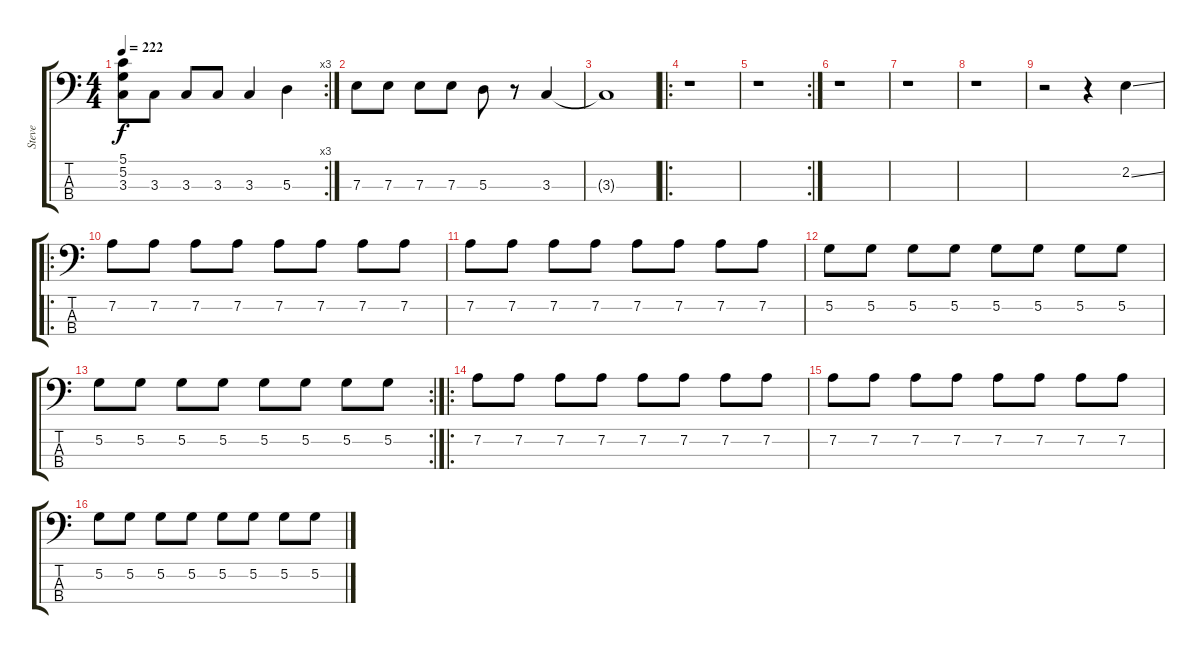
\track ("Steve" "Steve") {instrument electricbassfinger}
\staff {score tabs}
\tuning (G2 D2 A1 E1) {hide}
\rc 3
\ts (4 4)
\tempo 222
\clef f4
\ks c
(5.1{t} 5.2{t} 3.3{t}).8{dy f} 3.3.8 3.3.8 3.3.8 3.3.4 5.3.4 |
7.3.8 7.3.8 7.3.8 7.3.8 5.3.8 r.8 3.3.4 |
3.3{t}.1 |
\ro
r.1 |
\rc 2
r.1 |
r.1 |
r.1 |
r.1 |
r.2 r.4 2.2{ss}.4 |
\ro
7.2.8 7.2.8 7.2.8 7.2.8 7.2.8 7.2.8 7.2.8 7.2.8 |
7.2.8 7.2.8 7.2.8 7.2.8 7.2.8 7.2.8 7.2.8 7.2.8 |
5.2.8 5.2.8 5.2.8 5.2.8 5.2.8 5.2.8 5.2.8 5.2.8 |
\rc 2
5.2.8 5.2.8 5.2.8 5.2.8 5.2.8 5.2.8 5.2.8 5.2.8 |
\ro
7.2.8 7.2.8 7.2.8 7.2.8 7.2.8 7.2.8 7.2.8 7.2.8 |
7.2.8 7.2.8 7.2.8 7.2.8 7.2.8 7.2.8 7.2.8 7.2.8 |
5.2.8 5.2.8 5.2.8 5.2.8 5.2.8 5.2.8 5.2.8 5.2.8
